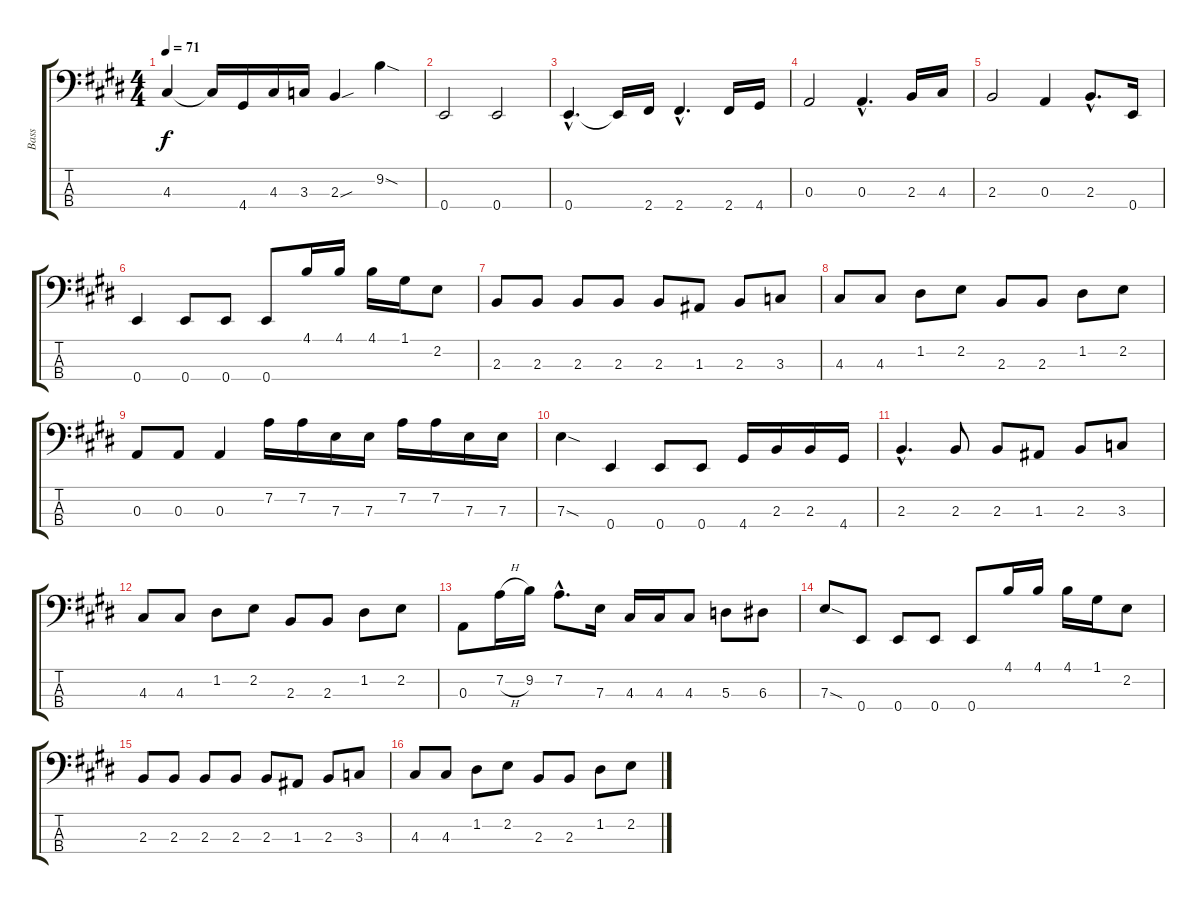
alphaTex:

\track ("Bass" "Bass") {instrument slapbass1}
\staff {score tabs}
\tuning (G2 D2 A1 E1) {hide}
\ts (4 4)
\tempo 71
\clef f4
\ks e
4.3.4{dy f} 4.3{t}.16 4.4.16 4.3.16 3.3.16 2.3{sou}.4 9.2{sod}.4 |
0.4.2 0.4.2 |
0.4{hac}.4{d} 0.4{t}.16 2.4.16 2.4{hac}.4{d} 2.4.16 4.4.16 |
0.3.2 0.3{hac}.4{d} 2.3.16 4.3.16 |
2.3.2 0.3.4 2.3{hac}.8{d} 0.4.16 |
0.4.4 0.4.8 0.4.8 0.4.8 4.1.16 4.1.16 4.1.16 1.1.16 2.2.8 |
2.3.8 2.3.8 2.3.8 2.3.8 2.3.8 1.3.8 2.3.8 3.3.8 |
4.3.8 4.3.8 1.2.8 2.2.8 2.3.8 2.3.8 1.2.8 2.2.8 |
0.3.8 0.3.8 0.3.4 7.2.16 7.2.16 7.3.16 7.3.16 7.2.16 7.2.16 7.3.16 7.3.16 |
7.3{sod}.4 0.4.4 0.4.8 0.4.8 4.4.16 2.3.16 2.3.16 4.4.16 |
2.3{hac}.4{d} 2.3.8 2.3.8 1.3.8 2.3.8 3.3.8 |
4.3.8 4.3.8 1.2.8 2.2.8 2.3.8 2.3.8 1.2.8 2.2.8 |
0.3.8 7.2{h}.16 9.2.16 7.2{hac}.8{d} 7.3.16 4.3.16 4.3.16 4.3.8 5.3.8 6.3.8 |
7.3{sod}.8 0.4.8 0.4.8 0.4.8 0.4.8 4.1.16 4.1.16 4.1.16 1.1.16 2.2.8 |
2.3.8 2.3.8 2.3.8 2.3.8 2.3.8 1.3.8 2.3.8 3.3.8 |
4.3.8 4.3.8 1.2.8 2.2.8 2.3.8 2.3.8 1.2.8 2.2.8
